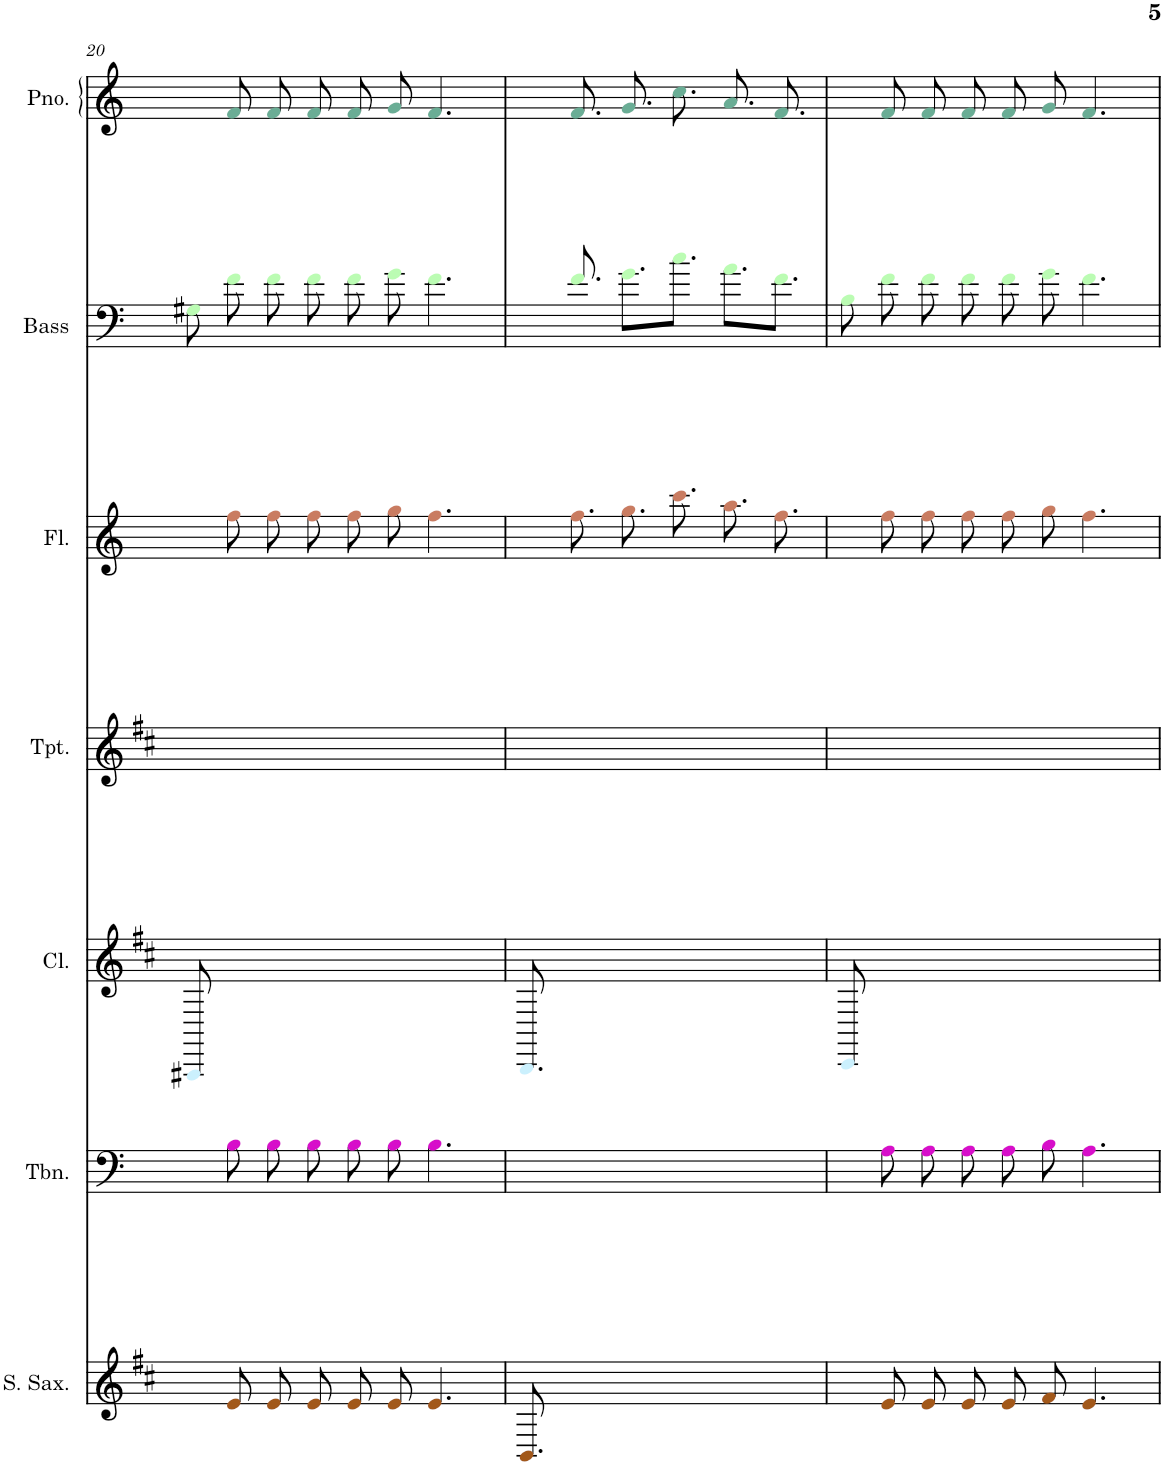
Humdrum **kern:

**kern	**kern	**kern	**kern	**kern	**kern	**kern
*part7	*part6	*part5	*part4	*part3	*part2	*part1
*staff7	*staff6	*staff5	*staff4	*staff3	*staff2	*staff1
*I"Soprano Saxophone	*I"Trombone	*I"Clarinet	*I"Trumpet	*I"Flute	*I"Acoustic Bass	*I"Piano
*I'S. Sax.	*I'Tbn.	*I'Cl.	*I'Tpt.	*I'Fl.	*I'Bass	*I'Pno.
!!LO:PB:g=z
*clefG2	*clefF4	*clefG2	*clefG2	*clefG2	*clefF4	*clefG2
*Trd1c2	*	*Trd1c2	*Trd1c2	*	*Trd7c12	*
*k[f#c#]	*k[]	*k[f#c#]	*k[f#c#]	*k[]	*k[]	*k[]
*M9/8	*M9/8	*M9/8	*M9/8	*M9/8	*M9/8	*M9/8
=20	=20	=20	=20	=20	=20	=20
8ryy	8ryy	8AAA#Xi/	1ryy	8ryy	8G#Xj\	8ryy
8eZ/L	8BV\L	1ryy	.	8ffN\L	8fj\	8fl/L
8eZ/J	8BV\J	.	.	8ffN\J	8fj\	8fl/J
8eZ/L	8BV\L	.	.	8ffN\L	8fj\	8fl/L
8eZ/	8BV\	.	.	8ffN\	8fj\	8fl/
8eZ/J	8BV\J	.	.	8ggN\J	8gj\	8gl/J
4.eZ/	4.BV\	.	.	4.ffN\	4.fj\	4.fl/
.	.	.	8ryy	.	.	.
=21	=21	=21	=21	=21	=21	=21
8.BBZ/	1ryy	8.BBBi/	1ryy	8.ryy	8.ryy	8.ryy
2...ryy	.	2...ryy	.	8.ffN\	8.fj/	8.fl/
.	.	.	.	8.ggN\L	8.gj\L	8.gl/L
.	.	.	.	8.cccN\J	8.ccj\J	8.ccl/J
.	.	.	.	8.aaN\L	8.aj\L	8.al/L
.	.	.	.	8.ffN\J	8.fj\J	8.fl/J
.	8ryy	.	8ryy	.	.	.
=22	=22	=22	=22	=22	=22	=22
8ryy	8ryy	8CC#i/	1ryy	8ryy	8Bj\	8ryy
8eZ/L	8AV\L	1ryy	.	8ffN\L	8fj\	8fl/L
8eZ/J	8AV\J	.	.	8ffN\J	8fj\	8fl/J
8eZ/L	8AV\L	.	.	8ffN\L	8fj\	8fl/L
8eZ/	8AV\	.	.	8ffN\	8fj\	8fl/
8f#Z/J	8BV\J	.	.	8ggN\J	8gj\	8gl/J
4.eZ/	4.AV\	.	.	4.ffN\	4.fj\	4.fl/
.	.	.	8ryy	.	.	.
=	=	=	=	=	=	=
*-	*-	*-	*-	*-	*-	*-
